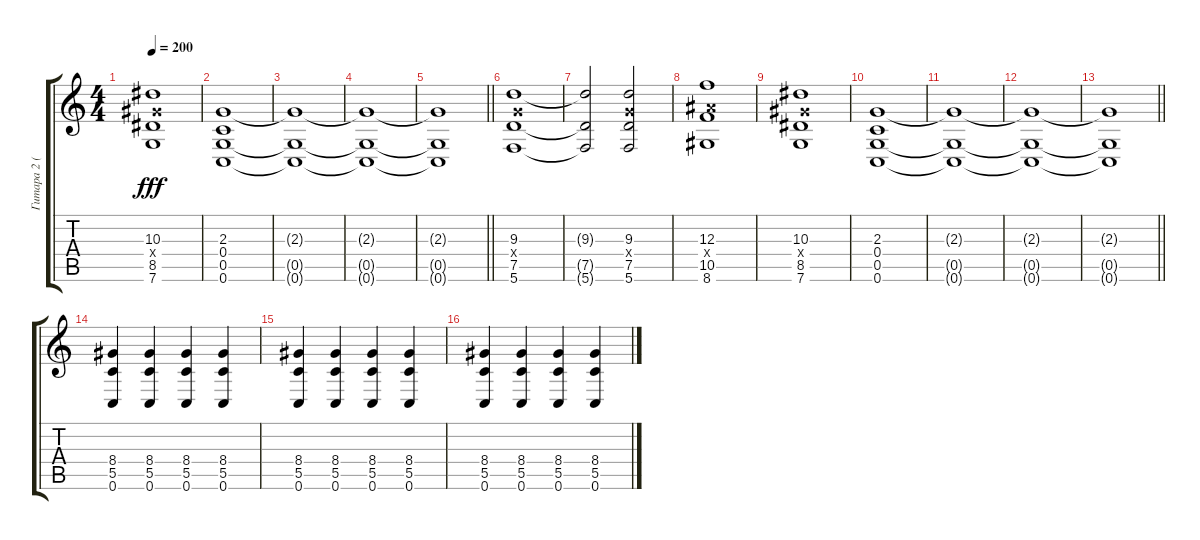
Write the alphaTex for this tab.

\track ("Гитара 2 (перегруз)" "Гитара 2 (") {instrument distortionguitar}
\staff {score tabs}
\tuning (D4 A3 F3 C3 G2 C2) {hide}
\ts (4 4)
\tempo 200
\clef g2
\ks c
(10.3 8.4{x} 8.5 7.6).1{dy fff} |
(2.3 0.4 0.5 0.6).1 |
(2.3{t} 0.5{t} 0.6{t}).1 |
(2.3{t} 0.5{t} 0.6{t}).1 |
\barLineRight lightlight
(2.3{t} 0.5{t} 0.6{t}).1 |
(9.3 7.4{x} 7.5 5.6).1 |
(9.3{t} 7.5{t} 5.6{t}).2 (9.3 7.4{x} 7.5 5.6).2 |
(12.3 10.4{x} 10.5 8.6).1 |
(10.3 8.4{x} 8.5 7.6).1 |
(2.3 0.4 0.5 0.6).1 |
(2.3{t} 0.5{t} 0.6{t}).1 |
(2.3{t} 0.5{t} 0.6{t}).1 |
\barLineRight lightlight
(2.3{t} 0.5{t} 0.6{t}).1 |
\section ("" " ")
(8.4 5.5 0.6).4 (8.4 5.5 0.6).4 (8.4 5.5 0.6).4 (8.4 5.5 0.6).4 |
(8.4 5.5 0.6).4 (8.4 5.5 0.6).4 (8.4 5.5 0.6).4 (8.4 5.5 0.6).4 |
(8.4 5.5 0.6).4 (8.4 5.5 0.6).4 (8.4 5.5 0.6).4 (8.4 5.5 0.6).4
